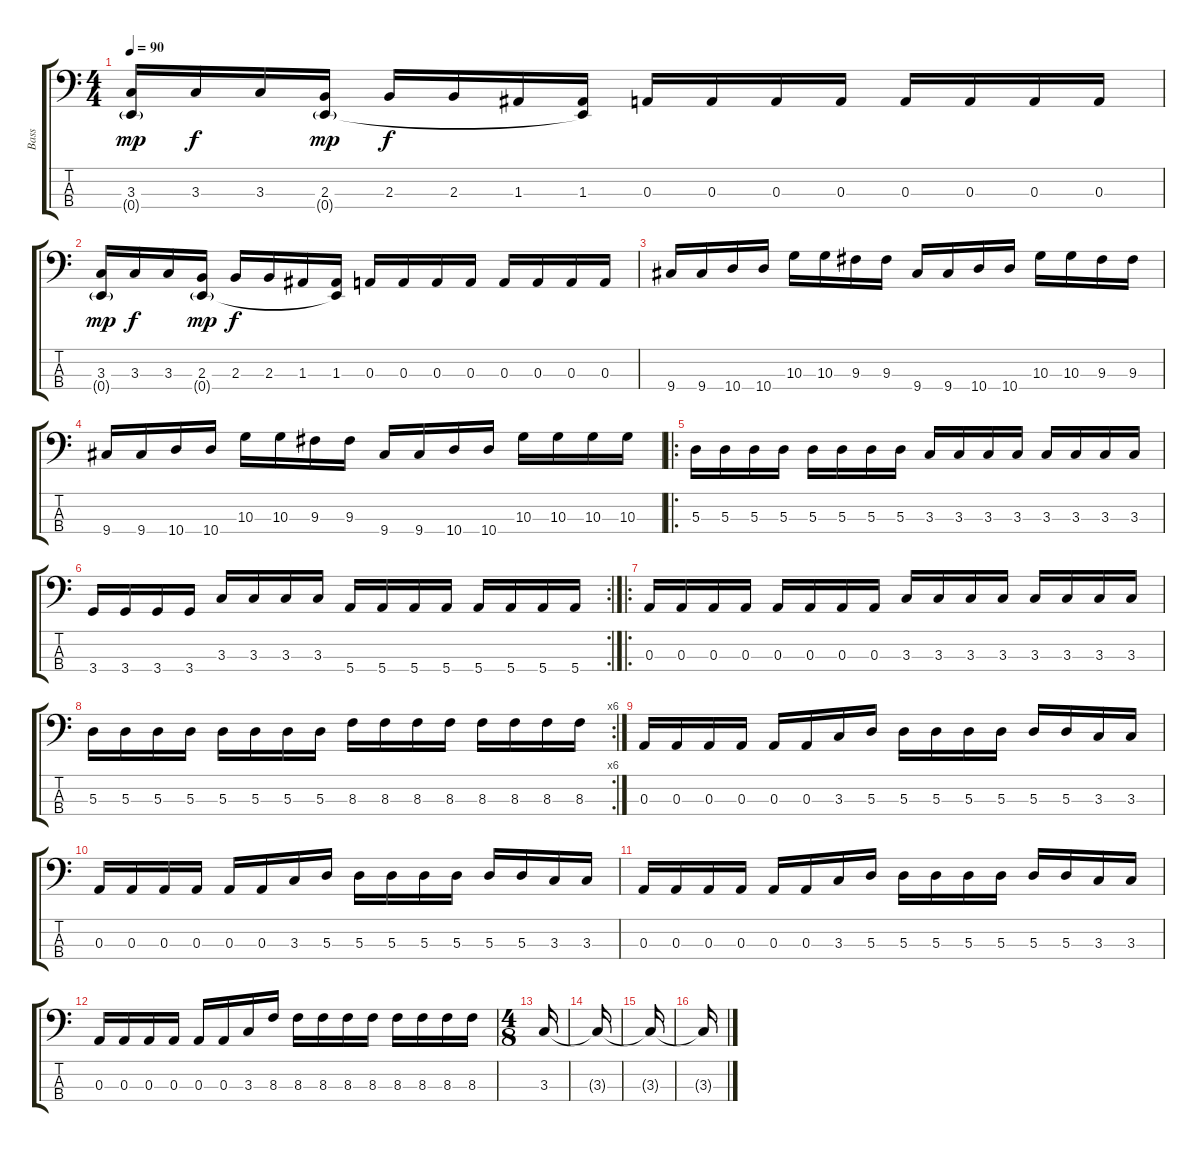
\track ("Bass" "Bass") {instrument electricbassfinger}
\staff {score tabs}
\tuning (G2 D2 A1 E1) {hide}
\ts (4 4)
\tempo 90
\clef f4
\ks c
(3.3 0.4{g}).16{dy mp} 3.3.16{dy f} 3.3.16 (2.3 0.4{g}).16{dy mp} 2.3.16{dy f} 2.3.16 1.3.16 (1.3 0.4{t}).16 0.3.16 0.3.16 0.3.16 0.3.16 0.3.16 0.3.16 0.3.16 0.3.16 |
(3.3 0.4{g}).16{dy mp} 3.3.16{dy f} 3.3.16 (2.3 0.4{g}).16{dy mp} 2.3.16{dy f} 2.3.16 1.3.16 (1.3 0.4{t}).16 0.3.16 0.3.16 0.3.16 0.3.16 0.3.16 0.3.16 0.3.16 0.3.16 |
9.4.16 9.4.16 10.4.16 10.4.16 10.3.16 10.3.16 9.3.16 9.3.16 9.4.16 9.4.16 10.4.16 10.4.16 10.3.16 10.3.16 9.3.16 9.3.16 |
9.4.16 9.4.16 10.4.16 10.4.16 10.3.16 10.3.16 9.3.16 9.3.16 9.4.16 9.4.16 10.4.16 10.4.16 10.3.16 10.3.16 10.3.16 10.3.16 |
\ro
5.3.16 5.3.16 5.3.16 5.3.16 5.3.16 5.3.16 5.3.16 5.3.16 3.3.16 3.3.16 3.3.16 3.3.16 3.3.16 3.3.16 3.3.16 3.3.16 |
\rc 2
3.4.16 3.4.16 3.4.16 3.4.16 3.3.16 3.3.16 3.3.16 3.3.16 5.4.16 5.4.16 5.4.16 5.4.16 5.4.16 5.4.16 5.4.16 5.4.16 |
\ro
0.3.16 0.3.16 0.3.16 0.3.16 0.3.16 0.3.16 0.3.16 0.3.16 3.3.16 3.3.16 3.3.16 3.3.16 3.3.16 3.3.16 3.3.16 3.3.16 |
\rc 6
5.3.16 5.3.16 5.3.16 5.3.16 5.3.16 5.3.16 5.3.16 5.3.16 8.3.16 8.3.16 8.3.16 8.3.16 8.3.16 8.3.16 8.3.16 8.3.16 |
0.3.16 0.3.16 0.3.16 0.3.16 0.3.16 0.3.16 3.3.16 5.3.16 5.3.16 5.3.16 5.3.16 5.3.16 5.3.16 5.3.16 3.3.16 3.3.16 |
0.3.16 0.3.16 0.3.16 0.3.16 0.3.16 0.3.16 3.3.16 5.3.16 5.3.16 5.3.16 5.3.16 5.3.16 5.3.16 5.3.16 3.3.16 3.3.16 |
0.3.16 0.3.16 0.3.16 0.3.16 0.3.16 0.3.16 3.3.16 5.3.16 5.3.16 5.3.16 5.3.16 5.3.16 5.3.16 5.3.16 3.3.16 3.3.16 |
0.3.16 0.3.16 0.3.16 0.3.16 0.3.16 0.3.16 3.3.16 8.3.16 8.3.16 8.3.16 8.3.16 8.3.16 8.3.16 8.3.16 8.3.16 8.3.16 |
\ts (4 8)
3.3.16 |
3.3{t}.16 |
3.3{t}.16 |
3.3{t}.16
